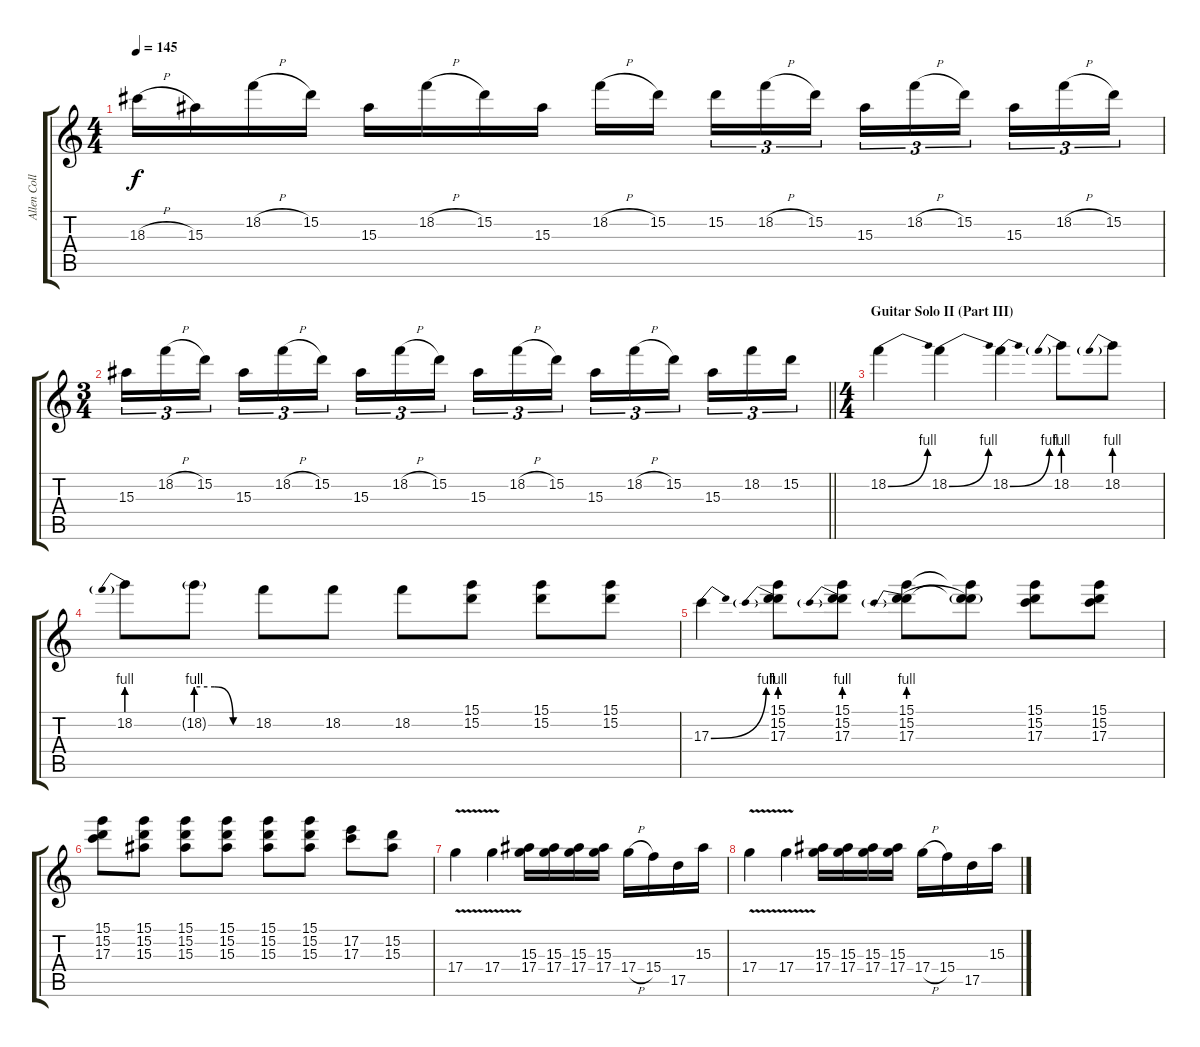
\track ("Allen Collins" "Allen Coll") {instrument overdrivenguitar}
\staff {score tabs}
\tuning (E4 B3 G3 D3 A2 E2) {hide}
\ts (4 4)
\tempo 145
\clef g2
\ks c
18.3{h}.16{dy f} 15.3.16 18.2{h}.16 15.2.16 15.3.16 18.2{h}.16 15.2.16 15.3.16 18.2{h}.16 15.2.16{beam splitsecondary} 15.2.16{tu (3 2)} 18.2{h}.16{tu (3 2)} 15.2.16{tu (3 2)} 15.3.16{tu (3 2)} 18.2{h}.16{tu (3 2)} 15.2.16{tu (3 2) beam splitsecondary} 15.3.16{tu (3 2)} 18.2{h}.16{tu (3 2)} 15.2.16{tu (3 2)} |
\ts (3 4)
\barLineRight lightlight
15.3.16{tu (3 2)} 18.2{h}.16{tu (3 2)} 15.2.16{tu (3 2) beam splitsecondary} 15.3.16{tu (3 2)} 18.2{h}.16{tu (3 2)} 15.2.16{tu (3 2)} 15.3.16{tu (3 2)} 18.2{h}.16{tu (3 2)} 15.2.16{tu (3 2) beam splitsecondary} 15.3.16{tu (3 2)} 18.2{h}.16{tu (3 2)} 15.2.16{tu (3 2)} 15.3.16{tu (3 2)} 18.2{h}.16{tu (3 2)} 15.2.16{tu (3 2) beam splitsecondary} 15.3.16{tu (3 2)} 18.2.16{tu (3 2)} 15.2.16{tu (3 2)} |
\ts (4 4)
\section ("" "Guitar Solo II (Part III)")
18.2{be (bend 0 0 60 4)}.4 18.2{be (bend 0 0 60 4)}.4 18.2{be (bend 0 0 60 4)}.4 18.2{be (prebend 0 4 60 4)}.8 18.2{be (prebend 0 4 60 4)}.8 |
18.2{be (prebend 0 4 60 4)}.8 18.2{be (custom 0 4 20 4 40 0 60 0) g}.8 18.2.8 18.2.8 18.2.8 (15.1 15.2).8 (15.1 15.2).8 (15.1 15.2).8 |
17.3{be (bend 0 0 60 4)}.4 (15.1 15.2 17.3{be (prebend 0 4 60 4)}).8 (15.1 15.2 17.3{be (prebend 0 4 60 4)}).8 (15.1 15.2 17.3{be (prebend 0 4 60 4)}).8 (15.1{t} 15.2{t} 17.3{t}).8 (15.1 15.2 17.3).8 (15.1 15.2 17.3).8 |
(15.1 15.2 17.3).8 (15.1 15.2 15.3).8 (15.1 15.2 15.3).8 (15.1 15.2 15.3).8 (15.1 15.2 15.3).8 (15.1 15.2 15.3).8 (17.2 17.3).8 (15.2 15.3).8 |
17.4{v}.4 17.4{v}.4 (15.3 17.4).16 (15.3 17.4).16 (15.3 17.4).16 (15.3 17.4).16 17.4{h}.16 15.4.16 17.5.16 15.3.16 |
17.4{v}.4 17.4{v}.4 (15.3 17.4).16 (15.3 17.4).16 (15.3 17.4).16 (15.3 17.4).16 17.4{h}.16 15.4.16 17.5.16 15.3.16
